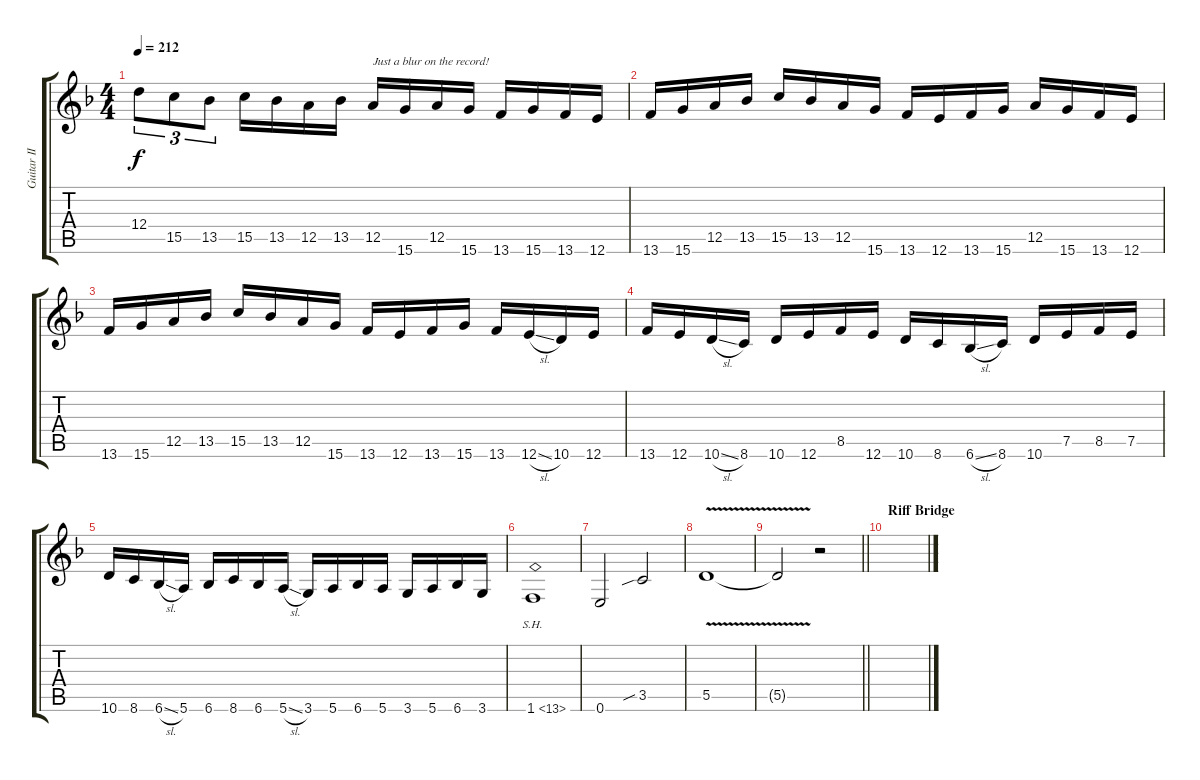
\track ("Guitar II" "Guitar II") {instrument distortionguitar}
\staff {score tabs}
\tuning (E4 B3 G3 D3 A2 E2) {hide}
\ts (4 4)
\tempo 212
\clef g2
\ks dminor
12.4.8{tu (3 2) dy f} 15.5.8{tu (3 2)} 13.5.8{tu (3 2)} 15.5.16 13.5.16 12.5.16 13.5.16 12.5.16{txt "Just a blur on the record!"} 15.6.16 12.5.16 15.6.16 13.6.16 15.6.16 13.6.16 12.6.16 |
13.6.16 15.6.16 12.5.16 13.5.16 15.5.16 13.5.16 12.5.16 15.6.16 13.6.16 12.6.16 13.6.16 15.6.16 12.5.16 15.6.16 13.6.16 12.6.16 |
13.6.16 15.6.16 12.5.16 13.5.16 15.5.16 13.5.16 12.5.16 15.6.16 13.6.16 12.6.16 13.6.16 15.6.16 13.6.16 12.6{sl}.16 10.6.16 12.6.16 |
13.6.16 12.6.16 10.6{sl}.16 8.6.16 10.6.16 12.6.16 8.5.16 12.6.16 10.6.16 8.6.16 6.6{sl}.16 8.6.16 10.6.16 7.5.16 8.5.16 7.5.16 |
10.6.16 8.6.16 6.6{sl}.16 5.6.16 6.6.16 8.6.16 6.6.16 5.6{sl}.16 3.6.16 5.6.16 6.6.16 5.6.16 3.6.16 5.6.16 6.6.16 3.6.16 |
1.6{sh 12}.1 |
0.6.2 3.5{sib}.2 |
5.5{v}.1 |
\barLineRight lightlight
5.5{t}.2 r.2 |
\section ("" "Riff Bridge")
